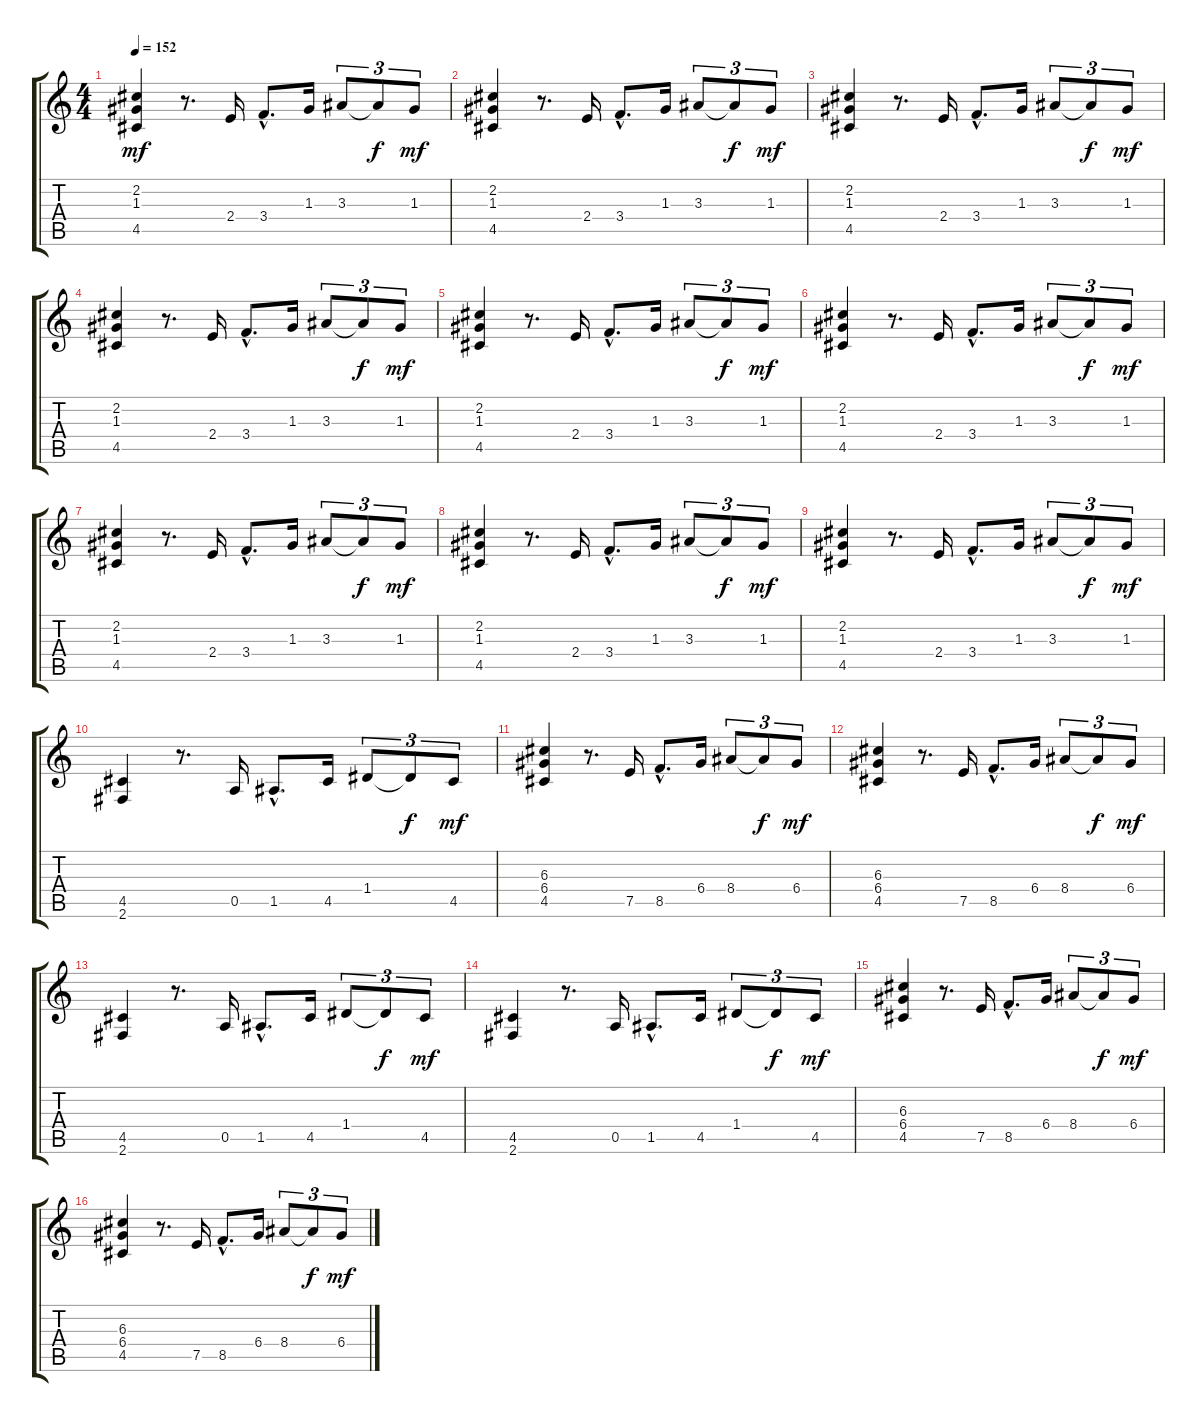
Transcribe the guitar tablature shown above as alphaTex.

\track "" {instrument distortionguitar}
\staff {score tabs}
\tuning (E4 B3 G3 D3 A2 E2) {hide}
\ts (4 4)
\tempo 152
\clef g2
\ks c
(2.2 1.3 4.5).4{dy mf instrument distortionguitar} r.8{d} 2.4.16 3.4{hac}.8{d} 1.3.16 3.3.8{tu (3 2)} 3.3{t}.8{tu (3 2) dy f} 1.3.8{tu (3 2) dy mf} |
(2.2 1.3 4.5).4 r.8{d} 2.4.16 3.4{hac}.8{d} 1.3.16 3.3.8{tu (3 2)} 3.3{t}.8{tu (3 2) dy f} 1.3.8{tu (3 2) dy mf} |
(2.2 1.3 4.5).4 r.8{d} 2.4.16 3.4{hac}.8{d} 1.3.16 3.3.8{tu (3 2)} 3.3{t}.8{tu (3 2) dy f} 1.3.8{tu (3 2) dy mf} |
(2.2 1.3 4.5).4 r.8{d} 2.4.16 3.4{hac}.8{d} 1.3.16 3.3.8{tu (3 2)} 3.3{t}.8{tu (3 2) dy f} 1.3.8{tu (3 2) dy mf} |
(2.2 1.3 4.5).4 r.8{d} 2.4.16 3.4{hac}.8{d} 1.3.16 3.3.8{tu (3 2)} 3.3{t}.8{tu (3 2) dy f} 1.3.8{tu (3 2) dy mf} |
(2.2 1.3 4.5).4 r.8{d} 2.4.16 3.4{hac}.8{d} 1.3.16 3.3.8{tu (3 2)} 3.3{t}.8{tu (3 2) dy f} 1.3.8{tu (3 2) dy mf} |
(2.2 1.3 4.5).4 r.8{d} 2.4.16 3.4{hac}.8{d} 1.3.16 3.3.8{tu (3 2)} 3.3{t}.8{tu (3 2) dy f} 1.3.8{tu (3 2) dy mf} |
(2.2 1.3 4.5).4 r.8{d} 2.4.16 3.4{hac}.8{d} 1.3.16 3.3.8{tu (3 2)} 3.3{t}.8{tu (3 2) dy f} 1.3.8{tu (3 2) dy mf} |
(2.2 1.3 4.5).4 r.8{d} 2.4.16 3.4{hac}.8{d} 1.3.16 3.3.8{tu (3 2)} 3.3{t}.8{tu (3 2) dy f} 1.3.8{tu (3 2) dy mf} |
(4.5 2.6).4 r.8{d} 0.5.16 1.5{hac}.8{d} 4.5.16 1.4.8{tu (3 2)} 1.4{t}.8{tu (3 2) dy f} 4.5.8{tu (3 2) dy mf} |
(6.3 6.4 4.5).4 r.8{d} 7.5.16 8.5{hac}.8{d} 6.4.16 8.4.8{tu (3 2)} 8.4{t}.8{tu (3 2) dy f} 6.4.8{tu (3 2) dy mf} |
(6.3 6.4 4.5).4 r.8{d} 7.5.16 8.5{hac}.8{d} 6.4.16 8.4.8{tu (3 2)} 8.4{t}.8{tu (3 2) dy f} 6.4.8{tu (3 2) dy mf} |
(4.5 2.6).4 r.8{d} 0.5.16 1.5{hac}.8{d} 4.5.16 1.4.8{tu (3 2)} 1.4{t}.8{tu (3 2) dy f} 4.5.8{tu (3 2) dy mf} |
(4.5 2.6).4 r.8{d} 0.5.16 1.5{hac}.8{d} 4.5.16 1.4.8{tu (3 2)} 1.4{t}.8{tu (3 2) dy f} 4.5.8{tu (3 2) dy mf} |
(6.3 6.4 4.5).4 r.8{d} 7.5.16 8.5{hac}.8{d} 6.4.16 8.4.8{tu (3 2)} 8.4{t}.8{tu (3 2) dy f} 6.4.8{tu (3 2) dy mf} |
(6.3 6.4 4.5).4 r.8{d} 7.5.16 8.5{hac}.8{d} 6.4.16 8.4.8{tu (3 2)} 8.4{t}.8{tu (3 2) dy f} 6.4.8{tu (3 2) dy mf}
